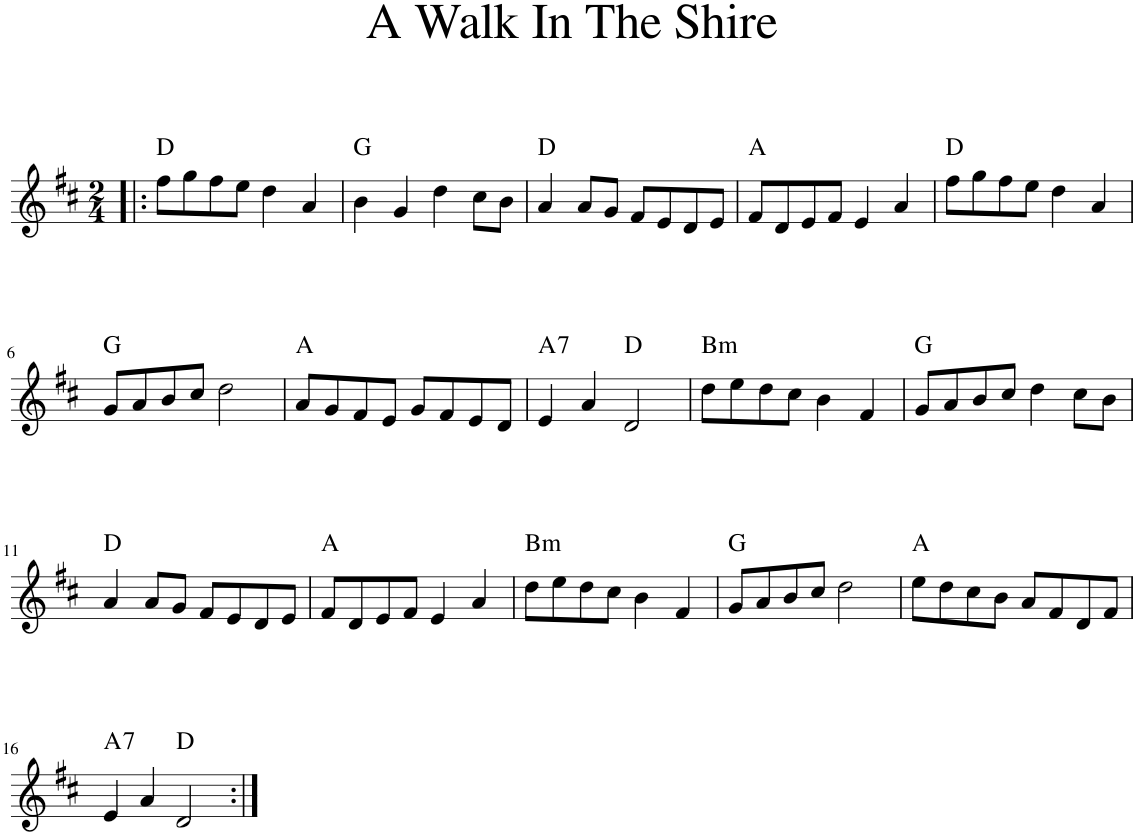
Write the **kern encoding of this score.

**kern	**harte
*part1	*part1
*staff1	*
*I"Piano	*
*I'Pno	*
*clefG2	*
*k[f#c#]	*
*D:	*
*M2/4	*
=1!|:	=1!|:
8ff#\L	D:maj
8gg\	.
8ff#\	.
8ee\J	.
4dd\	.
4a/	.
=2	=2
4b\	G:maj
4g/	.
4dd\	.
8cc#\L	.
8b\J	.
=3	=3
4a/	D:maj
8a/L	.
8g/J	.
8f#/L	.
8e/	.
8d/	.
8e/J	.
=4	=4
8f#/L	A:maj
8d/	.
8e/	.
8f#/J	.
4e/	.
4a/	.
=5	=5
8ff#\L	D:maj
8gg\	.
8ff#\	.
8ee\J	.
4dd\	.
4a/	.
!!LO:LB:g=z
=6	=6
8g/L	G:maj
8a/	.
8b/	.
8cc#/J	.
2dd\	.
=7	=7
8a/L	A:maj
8g/	.
8f#/	.
8e/J	.
8g/L	.
8f#/	.
8e/	.
8d/J	.
=8	=8
!	!LO:H:kt=7
4e/	A:7
4a/	.
2d/	D:maj
=9	=9
!	!LO:H:kt=m
8dd\L	B:min
8ee\	.
8dd\	.
8cc#\J	.
4b\	.
4f#/	.
=10	=10
8g/L	G:maj
8a/	.
8b/	.
8cc#/J	.
4dd\	.
8cc#\L	.
8b\J	.
!!LO:LB:g=z
=11	=11
4a/	D:maj
8a/L	.
8g/J	.
8f#/L	.
8e/	.
8d/	.
8e/J	.
=12	=12
8f#/L	A:maj
8d/	.
8e/	.
8f#/J	.
4e/	.
4a/	.
=13	=13
!	!LO:H:kt=m
8dd\L	B:min
8ee\	.
8dd\	.
8cc#\J	.
4b\	.
4f#/	.
=14	=14
8g/L	G:maj
8a/	.
8b/	.
8cc#/J	.
2dd\	.
=15	=15
8ee\L	A:maj
8dd\	.
8cc#\	.
8b\J	.
8a/L	.
8f#/	.
8d/	.
8f#/J	.
!!LO:LB:g=z
=16	=16
!	!LO:H:kt=7
4e/	A:7
4a/	.
2d/	D:maj
=:|!	=:|!
*-	*-
